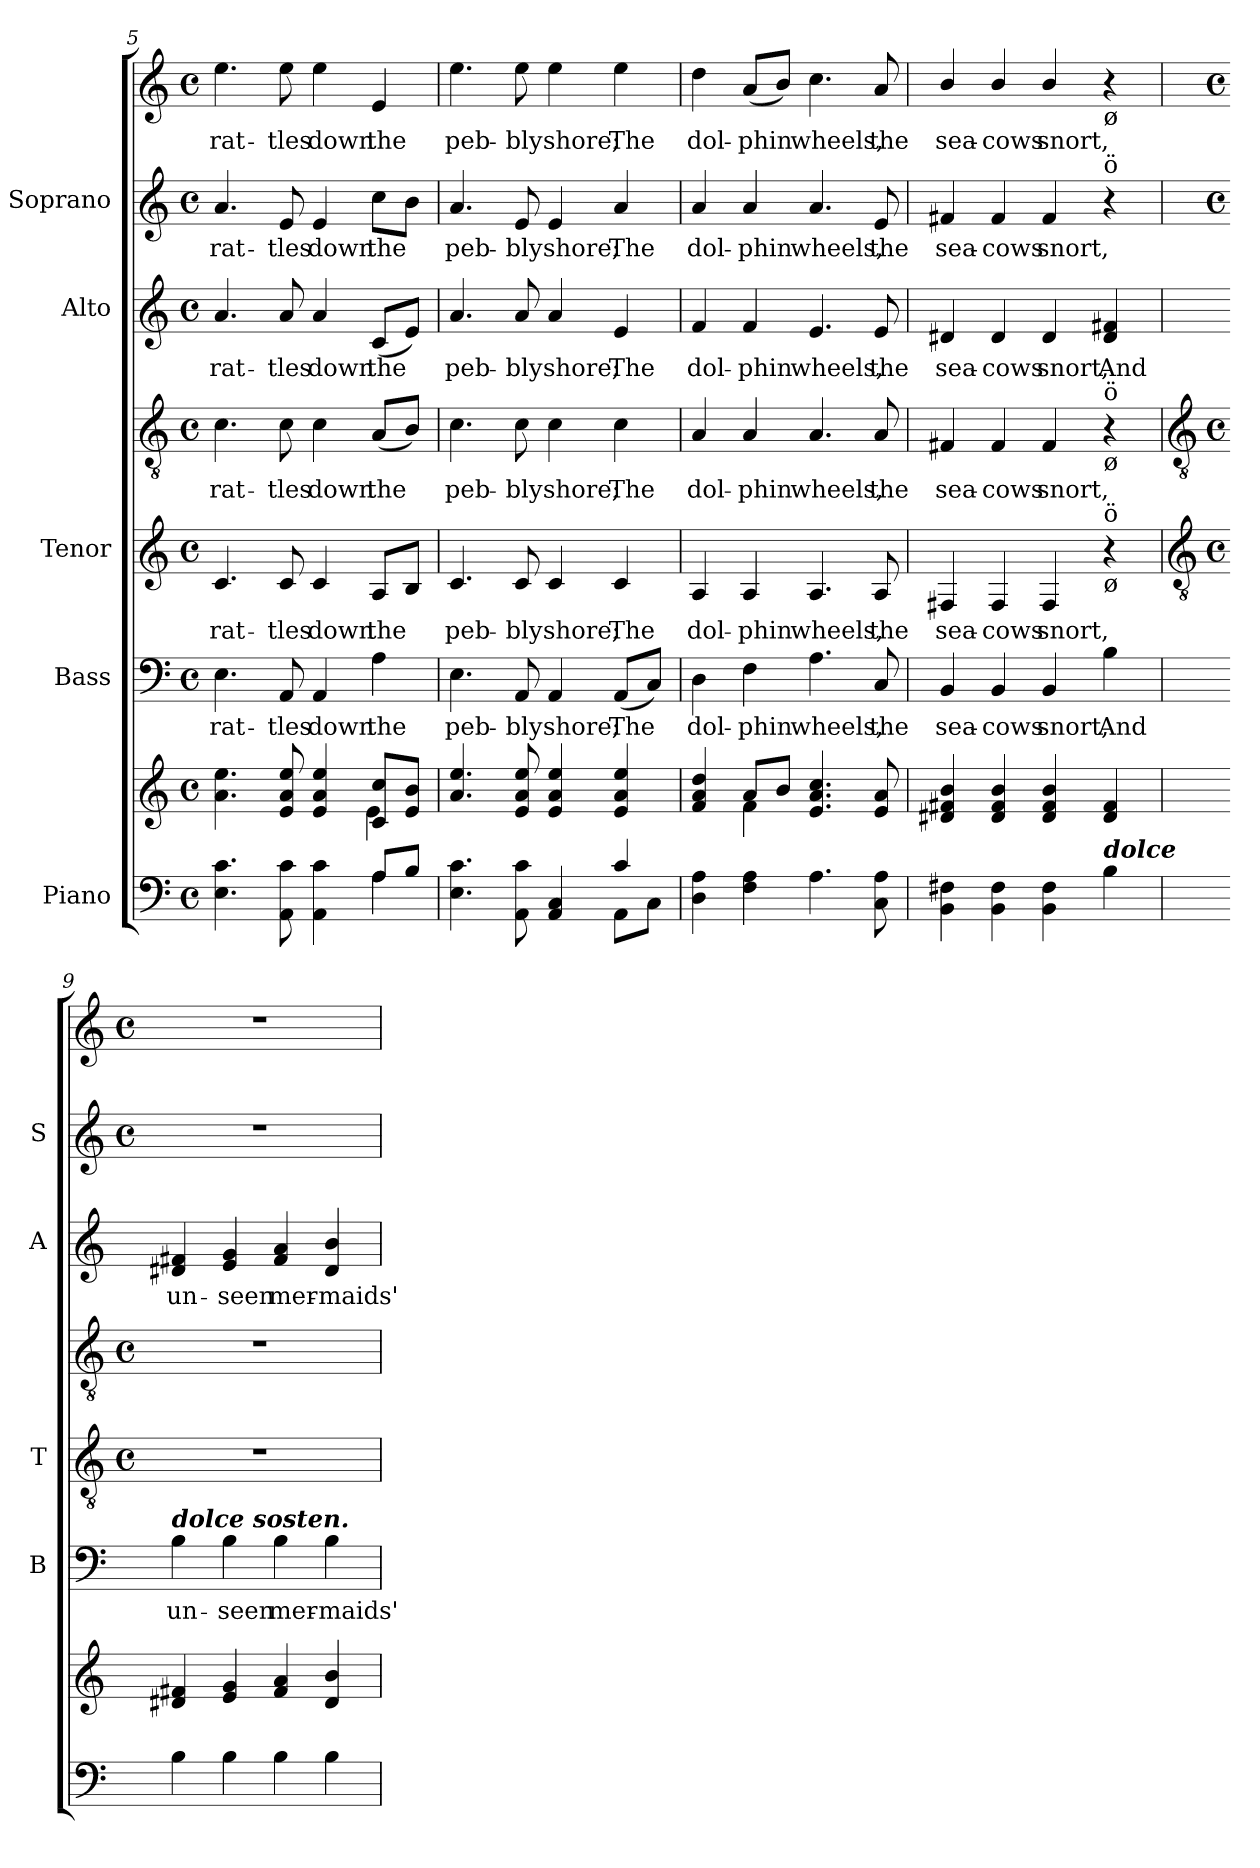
**kern	**kern	**kern	**text	**kern	**text	**kern	**text	**kern	**text	**kern	**text	**kern	**text
*part5	*part5	*part4	*part4	*part3	*part3	*part3	*part3	*part2	*part2	*part1	*part1	*part1	*part1
*staff8	*staff7	*staff6	*staff6	*staff5	*staff5	*staff4	*staff4	*staff3	*staff3	*staff2	*staff2	*staff1	*staff1
*I"Piano	*	*I"Bass	*	*I"Tenor	*	*	*	*I"Alto	*	*I"Soprano	*	*	*
*	*	*I'B	*	*I'T	*	*	*	*I'A	*	*I'S	*	*	*
!!LO:LB:g=z
*clefF4	*clefG2	*clefF4	*	*	*	*clefGv2	*	*clefG2	*	*clefG2	*	*clefG2	*
*k[]	*k[]	*k[]	*	*k[]	*	*k[]	*	*k[]	*	*k[]	*	*k[]	*
*C:	*C:	*C:	*	*C:	*	*C:	*	*C:	*	*C:	*	*C:	*
*M4/4	*M4/4	*M4/4	*	*M4/4	*	*M4/4	*	*M4/4	*	*M4/4	*	*M4/4	*
*met(c)	*met(c)	*met(c)	*	*met(c)	*	*met(c)	*	*met(c)	*	*met(c)	*	*met(c)	*
=5	=5	=5	=5	=5	=5	=5	=5	=5	=5	=5	=5	=5	=5
*^	*^	*	*	*	*	*	*	*	*	*	*	*	*
!	!	!	!	!	!LO:LY:b	!	!LO:LY:b	!	!LO:LY:b	!	!LO:LY:b	!	!LO:LY:b	!	!LO:LY:b
2.ryy	4.E 4.c	4.a 4.ee	2.ryy	4.E	rat-	4.c	rat-	4.c	rat-	4.a	rat-	4.a	rat-	4.ee	rat-
!	!	!	!	!	!LO:LY:b	!	!LO:LY:b	!	!LO:LY:b	!	!LO:LY:b	!	!LO:LY:b	!	!LO:LY:b
.	8AA 8c	8e 8a 8ee	.	8AA	-tles	8c	-tles	8c	-tles	8a	-tles	8e	-tles	8ee	-tles
!	!	!	!	!	!LO:LY:b	!	!LO:LY:b	!	!LO:LY:b	!	!LO:LY:b	!	!LO:LY:b	!	!LO:LY:b
.	4AA 4c	4e 4a 4ee	.	4AA	down	4c	down	4c	down	4a	down	4e	down	4ee	down
!	!	!	!	!	!LO:LY:b	!	!LO:LY:b	!	!LO:LY:b	!	!LO:LY:b	!	!LO:LY:b	!	!LO:LY:b
8A/L	4A	8c 8ccL	4e\	4A	the	8AL	the	(<8AL	the	(<8cL	the	8ccL	the	4e	the
8B/J	.	8e 8bJ	.	.	.	8BJ	.	8BJ)	.	8eJ)	.	8bJ	.	.	.
=6	=6	=6	=6	=6	=6	=6	=6	=6	=6	=6	=6	=6	=6	=6	=6
!	!	!	!	!	!LO:LY:b	!	!LO:LY:b	!	!LO:LY:b	!	!LO:LY:b	!	!LO:LY:b	!	!LO:LY:b
2.ryy	4.E 4.c	4.a 4.ee	1ryy	4.E	peb-	4.c	peb-	4.c	peb-	4.a	peb-	4.a	peb-	4.ee	peb-
!	!	!	!	!	!LO:LY:b	!	!LO:LY:b	!	!LO:LY:b	!	!LO:LY:b	!	!LO:LY:b	!	!LO:LY:b
.	8AA 8c	8e 8a 8ee	.	8AA	-bly	8c	-bly	8c	-bly	8a	-bly	8e	-bly	8ee	-bly
!	!	!	!	!	!LO:LY:b	!	!LO:LY:b	!	!LO:LY:b	!	!LO:LY:b	!	!LO:LY:b	!	!LO:LY:b
.	4AA/ 4C/	4e 4a 4ee	.	4AA	shore;	4c	shore;	4c	shore;	4a	shore;	4e	shore;	4ee	shore;
!	!	!	!	!	!LO:LY:b	!	!LO:LY:b	!	!LO:LY:b	!	!LO:LY:b	!	!LO:LY:b	!	!LO:LY:b
4c/	8AA\L	4e 4a 4ee	.	(<8AAL	The	4c	The	4c	The	4e	The	4a	The	4ee	The
.	8C\J	.	.	8CJ)	.	.	.	.	.	.	.	.	.	.	.
=7	=7	=7	=7	=7	=7	=7	=7	=7	=7	=7	=7	=7	=7	=7	=7
!	!	!	!	!	!LO:LY:b	!	!LO:LY:b	!	!LO:LY:b	!	!LO:LY:b	!	!LO:LY:b	!	!LO:LY:b
*v	*v	*	*	*	*	*	*	*	*	*	*	*	*	*	*
4D 4A	4f 4a 4dd	4ryy	4D	dol-	4A	dol-	4A	dol-	4f	dol-	4a	dol-	4dd	dol-
!	!	!	!	!LO:LY:b	!	!LO:LY:b	!	!LO:LY:b	!	!LO:LY:b	!	!LO:LY:b	!	!LO:LY:b
4F 4A	8aL	4f\	4F	-phin	4A	-phin	4A	-phin	4f	-phin	4a	-phin	(<8aL	-phin
.	8bJ	.	.	.	.	.	.	.	.	.	.	.	8bJ)	.
!	!	!	!	!LO:LY:b	!	!LO:LY:b	!	!LO:LY:b	!	!LO:LY:b	!	!LO:LY:b	!	!LO:LY:b
4.A	4.e 4.a 4.cc	2ryy	4.A	wheels,	4.A	wheels,	4.A	wheels,	4.e	wheels,	4.a	wheels,	4.cc	wheels,
!	!	!	!	!LO:LY:b	!	!LO:LY:b	!	!LO:LY:b	!	!LO:LY:b	!	!LO:LY:b	!	!LO:LY:b
8C 8A	8e 8a	.	8C	the	8A	the	8A	the	8e	the	8e	the	8a	the
*	*v	*v	*	*	*	*	*	*	*	*	*	*	*	*
=8	=8	=8	=8	=8	=8	=8	=8	=8	=8	=8	=8	=8	=8
!	!	!	!LO:LY:b	!	!LO:LY:b	!	!LO:LY:b	!	!LO:LY:b	!	!LO:LY:b	!	!LO:LY:b
4BB 4F#X	4d#X 4f#X 4b	4BB	sea-	4F#X	sea-	4F#X	sea-	4d#X	sea-	4f#X	sea-	4b/	sea-
!	!	!	!LO:LY:b	!	!LO:LY:b	!	!LO:LY:b	!	!LO:LY:b	!	!LO:LY:b	!	!LO:LY:b
4BB 4F#	4d# 4f# 4b	4BB	-cows	4F#	-cows	4F#	-cows	4d#	-cows	4f#	-cows	4b/	-cows
!	!	!	!LO:LY:b	!	!LO:LY:b	!	!LO:LY:b	!	!LO:LY:b	!	!LO:LY:b	!	!LO:LY:b
4BB 4F#	4d# 4f# 4b	4BB	snort,	4F#	snort,	4F#	snort,	4d#	snort,	4f#	snort,	4b/	snort,
!	!	!	!	!	!	!	!	!	!	!	!	!LO:TX:b:t=ø	!
!	!	!	!	!	!	!	!	!	!	!LO:TX:a:t=ö	!	!	!
!	!	!	!	!	!	!LO:TX:b:t=ø	!	!	!	!	!	!	!
!	!	!	!	!	!	!LO:TX:a:t=ö	!	!	!	!	!	!	!
!	!	!	!	!LO:TX:b:t=ø	!	!	!	!	!	!	!	!	!
!	!	!	!	!LO:TX:a:t=ö	!	!	!	!	!	!	!	!	!
!LO:TX:a:Bi:t=dolce	!	!	!	!	!	!	!	!	!	!	!	!	!
!	!	!	!LO:LY:b	!	!	!	!	!	!LO:LY:b	!	!	!	!
4B	4d# 4f#	4B	And	4r	.	4r	.	4d# 4f#X	And	4r	.	4r	.
!!LO:LB:g=z
=9	=9	=9	=9	=9	=9	=9	=9	=9	=9	=9	=9	=9	=9
*	*	*	*	*clefGv2	*	*clefGv2	*	*	*	*	*	*	*
*	*	*	*	*k[]	*	*k[]	*	*	*	*k[]	*	*k[]	*
*	*	*	*	*C:	*	*C:	*	*	*	*C:	*	*C:	*
*	*	*	*	*M4/4	*	*M4/4	*	*	*	*M4/4	*	*M4/4	*
*	*	*	*	*met(c)	*	*met(c)	*	*	*	*met(c)	*	*met(c)	*
!	!	!LO:TX:a:Bi:t=dolce sosten.	!	!	!	!	!	!	!	!	!	!	!
!	!	!	!LO:LY:b	!	!	!	!	!	!LO:LY:b	!	!	!	!
4B	4d#X 4f#X	4B	un-	1r	.	1r	.	4d#X 4f#X	un-	1r	.	1r	.
!	!	!	!LO:LY:b	!	!	!	!	!	!LO:LY:b	!	!	!	!
4B	4e 4g	4B	-seen	.	.	.	.	4e 4g	-seen	.	.	.	.
!	!	!	!LO:LY:b	!	!	!	!	!	!LO:LY:b	!	!	!	!
4B	4f# 4a	4B	mer-	.	.	.	.	4f# 4a	mer-	.	.	.	.
!	!	!	!LO:LY:b	!	!	!	!	!	!LO:LY:b	!	!	!	!
4B	4d# 4b	4B	-maids'	.	.	.	.	4d# 4b	-maids'	.	.	.	.
=	=	=	=	=	=	=	=	=	=	=	=	=	=
*-	*-	*-	*-	*-	*-	*-	*-	*-	*-	*-	*-	*-	*-
